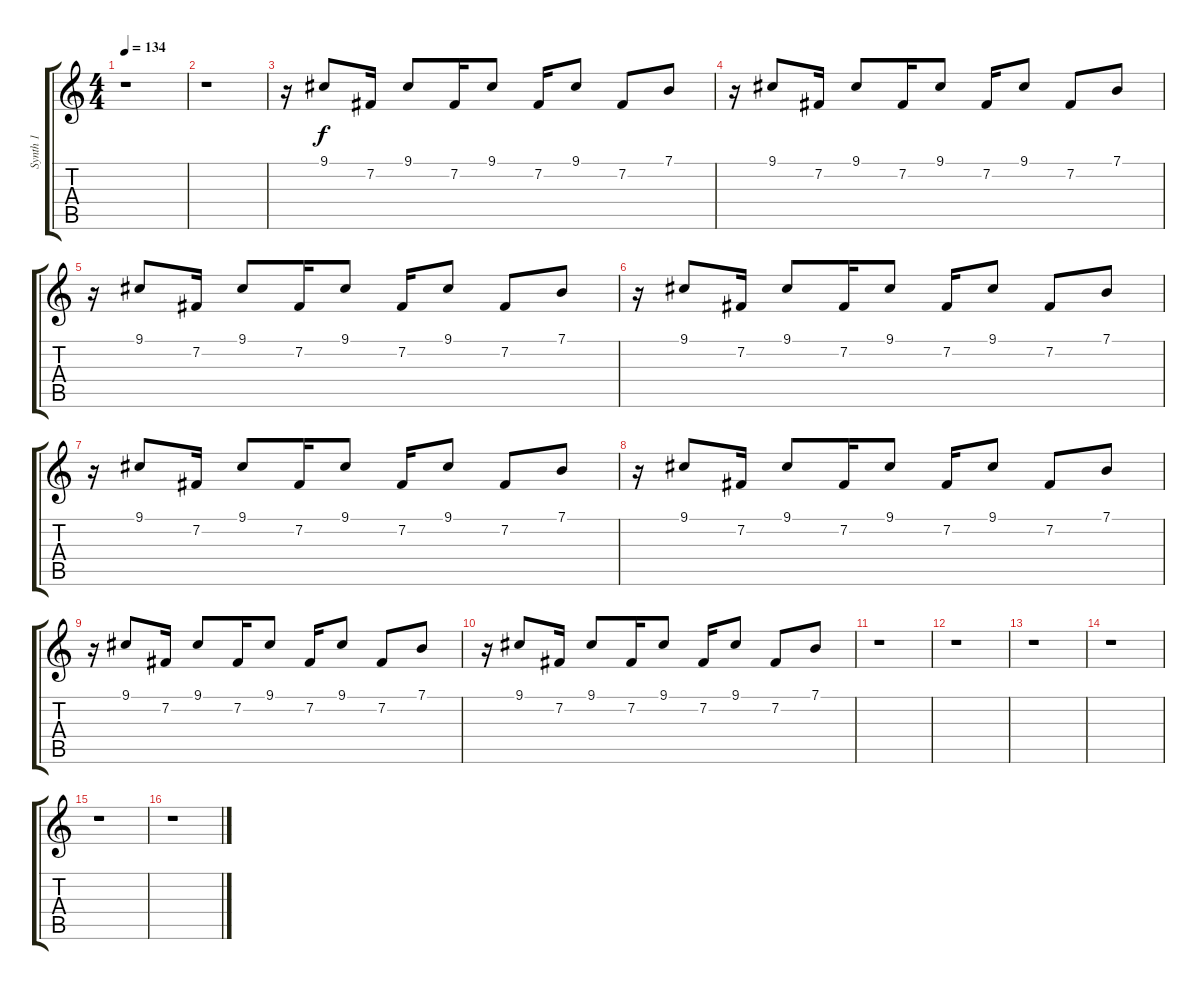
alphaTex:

\track ("Synth 1" "Synth 1") {instrument lead2sawtooth}
\staff {score tabs}
\tuning (E4 B3 G3 D3 A2 E2) {hide}
\ts (4 4)
\tempo 134
\clef g2
\ks c
r.1{dy f} |
r.1 |
r.16 9.1.8{balance 8} 7.2.16{balance 9} 9.1.8{balance 10} 7.2.16{balance 11} 9.1.8{balance 11} 7.2.16{balance 12} 9.1.8{balance 12} 7.2.8{balance 12} 7.1.8 |
r.16 9.1.8{balance 11} 7.2.16{balance 11} 9.1.8{balance 10} 7.2.16{balance 9} 9.1.8{balance 9} 7.2.16{balance 8} 9.1.8{balance 7} 7.2.8{balance 6} 7.1.8{balance 5} |
r.16 9.1.8{balance 4} 7.2.16{balance 4} 9.1.8 7.2.16 9.1.8{balance 4} 7.2.16{balance 5} 9.1.8{balance 5} 7.2.8{balance 6} 7.1.8{balance 7} |
r.16 9.1.8{balance 8} 7.2.16{balance 9} 9.1.8{balance 10} 7.2.16{balance 11} 9.1.8{balance 11} 7.2.16{balance 12} 9.1.8{balance 12} 7.2.8{balance 12} 7.1.8 |
r.16 9.1.8{balance 11} 7.2.16{balance 11} 9.1.8{balance 10} 7.2.16{balance 9} 9.1.8{balance 9} 7.2.16{balance 8} 9.1.8{balance 7} 7.2.8{balance 6} 7.1.8{balance 5} |
r.16 9.1.8{balance 4} 7.2.16{balance 4} 9.1.8 7.2.16 9.1.8{balance 4} 7.2.16{balance 5} 9.1.8{balance 5} 7.2.8{balance 6} 7.1.8{balance 7} |
r.16 9.1.8{balance 8} 7.2.16{balance 9} 9.1.8{balance 10} 7.2.16{balance 11} 9.1.8{balance 11} 7.2.16{balance 12} 9.1.8{balance 12} 7.2.8{balance 12} 7.1.8 |
r.16 9.1.8{balance 11} 7.2.16{balance 11} 9.1.8{balance 10} 7.2.16{balance 9} 9.1.8{balance 9} 7.2.16{balance 8} 9.1.8{balance 7} 7.2.8{balance 6} 7.1.8{balance 5} |
r.1 |
r.1 |
r.1 |
r.1 |
r.1 |
r.1
